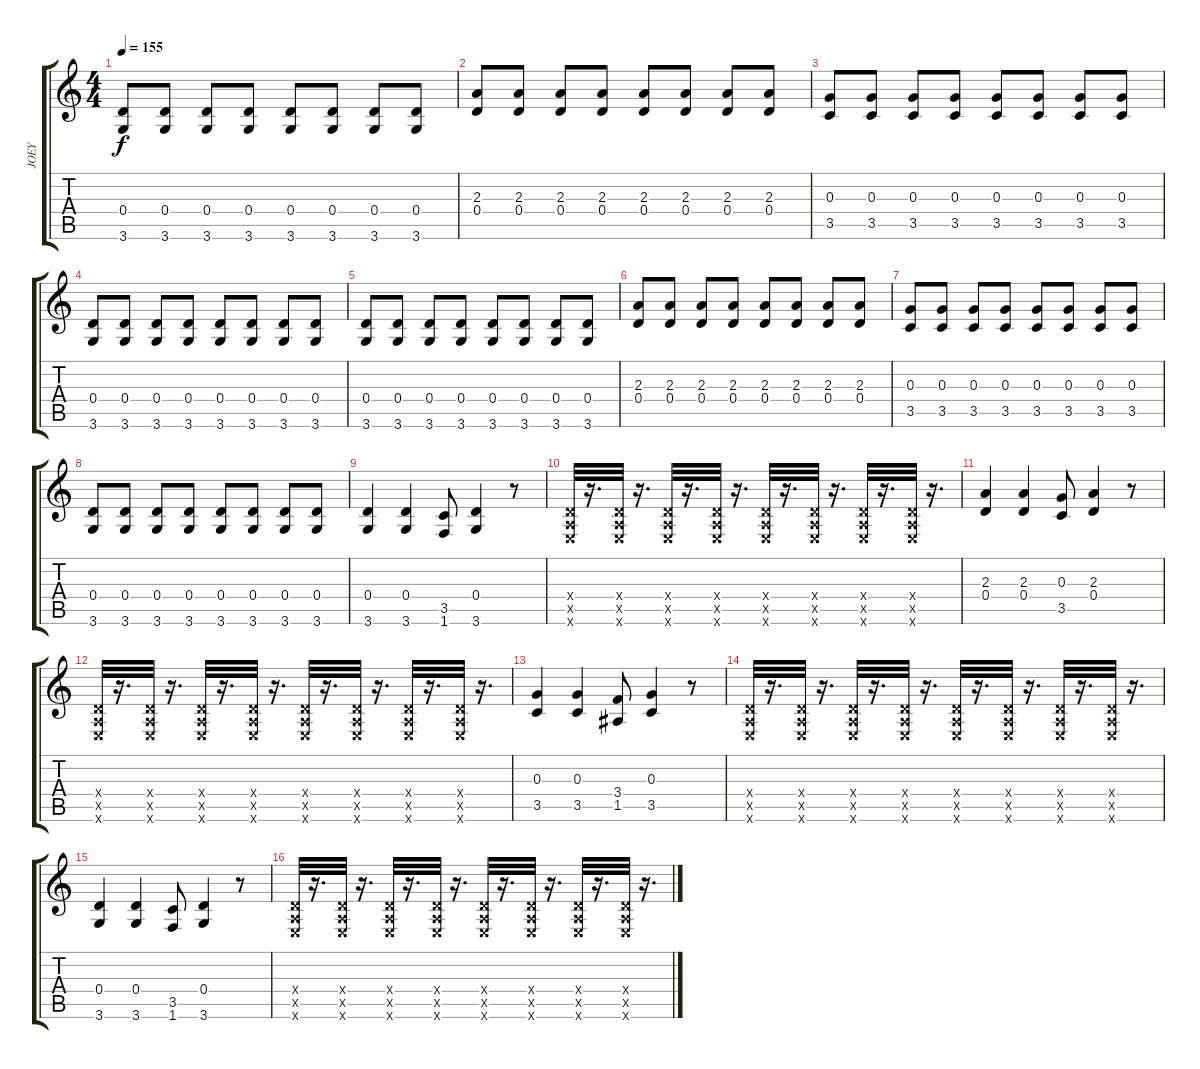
\track ("JOEY" "JOEY") {instrument distortionguitar}
\staff {score tabs}
\tuning (E4 B3 G3 D3 A2 E2) {hide}
\ts (4 4)
\tempo 155
\clef g2
\ks c
(0.4 3.6).8{dy f} (0.4 3.6).8 (0.4 3.6).8 (0.4 3.6).8 (0.4 3.6).8 (0.4 3.6).8 (0.4 3.6).8 (0.4 3.6).8 |
(2.3 0.4).8 (2.3 0.4).8 (2.3 0.4).8 (2.3 0.4).8 (2.3 0.4).8 (2.3 0.4).8 (2.3 0.4).8 (2.3 0.4).8 |
(0.3 3.5).8 (0.3 3.5).8 (0.3 3.5).8 (0.3 3.5).8 (0.3 3.5).8 (0.3 3.5).8 (0.3 3.5).8 (0.3 3.5).8 |
(0.4 3.6).8 (0.4 3.6).8 (0.4 3.6).8 (0.4 3.6).8 (0.4 3.6).8 (0.4 3.6).8 (0.4 3.6).8 (0.4 3.6).8 |
(0.4 3.6).8 (0.4 3.6).8 (0.4 3.6).8 (0.4 3.6).8 (0.4 3.6).8 (0.4 3.6).8 (0.4 3.6).8 (0.4 3.6).8 |
(2.3 0.4).8 (2.3 0.4).8 (2.3 0.4).8 (2.3 0.4).8 (2.3 0.4).8 (2.3 0.4).8 (2.3 0.4).8 (2.3 0.4).8 |
(0.3 3.5).8 (0.3 3.5).8 (0.3 3.5).8 (0.3 3.5).8 (0.3 3.5).8 (0.3 3.5).8 (0.3 3.5).8 (0.3 3.5).8 |
(0.4 3.6).8 (0.4 3.6).8 (0.4 3.6).8 (0.4 3.6).8 (0.4 3.6).8 (0.4 3.6).8 (0.4 3.6).8 (0.4 3.6).8 |
(0.4 3.6).4 (0.4 3.6).4 (3.5 1.6).8 (0.4 3.6).4 r.8 |
(0.4{x} 0.5{x} 0.6{x}).32 r.16{d} (0.4{x} 0.5{x} 0.6{x}).32 r.16{d} (0.4{x} 0.5{x} 0.6{x}).32 r.16{d} (0.4{x} 0.5{x} 0.6{x}).32 r.16{d} (0.4{x} 0.5{x} 0.6{x}).32 r.16{d} (0.4{x} 0.5{x} 0.6{x}).32 r.16{d} (0.4{x} 0.5{x} 0.6{x}).32 r.16{d} (0.4{x} 0.5{x} 0.6{x}).32 r.16{d} |
(2.3 0.4).4 (2.3 0.4).4 (0.3 3.5).8 (2.3 0.4).4 r.8 |
(0.4{x} 0.5{x} 0.6{x}).32 r.16{d} (0.4{x} 0.5{x} 0.6{x}).32 r.16{d} (0.4{x} 0.5{x} 0.6{x}).32 r.16{d} (0.4{x} 0.5{x} 0.6{x}).32 r.16{d} (0.4{x} 0.5{x} 0.6{x}).32 r.16{d} (0.4{x} 0.5{x} 0.6{x}).32 r.16{d} (0.4{x} 0.5{x} 0.6{x}).32 r.16{d} (0.4{x} 0.5{x} 0.6{x}).32 r.16{d} |
(0.3 3.5).4 (0.3 3.5).4 (3.4 1.5).8 (0.3 3.5).4 r.8 |
(0.4{x} 0.5{x} 0.6{x}).32 r.16{d} (0.4{x} 0.5{x} 0.6{x}).32 r.16{d} (0.4{x} 0.5{x} 0.6{x}).32 r.16{d} (0.4{x} 0.5{x} 0.6{x}).32 r.16{d} (0.4{x} 0.5{x} 0.6{x}).32 r.16{d} (0.4{x} 0.5{x} 0.6{x}).32 r.16{d} (0.4{x} 0.5{x} 0.6{x}).32 r.16{d} (0.4{x} 0.5{x} 0.6{x}).32 r.16{d} |
(0.4 3.6).4 (0.4 3.6).4 (3.5 1.6).8 (0.4 3.6).4 r.8 |
(0.4{x} 0.5{x} 0.6{x}).32 r.16{d} (0.4{x} 0.5{x} 0.6{x}).32 r.16{d} (0.4{x} 0.5{x} 0.6{x}).32 r.16{d} (0.4{x} 0.5{x} 0.6{x}).32 r.16{d} (0.4{x} 0.5{x} 0.6{x}).32 r.16{d} (0.4{x} 0.5{x} 0.6{x}).32 r.16{d} (0.4{x} 0.5{x} 0.6{x}).32 r.16{d} (0.4{x} 0.5{x} 0.6{x}).32 r.16{d}
